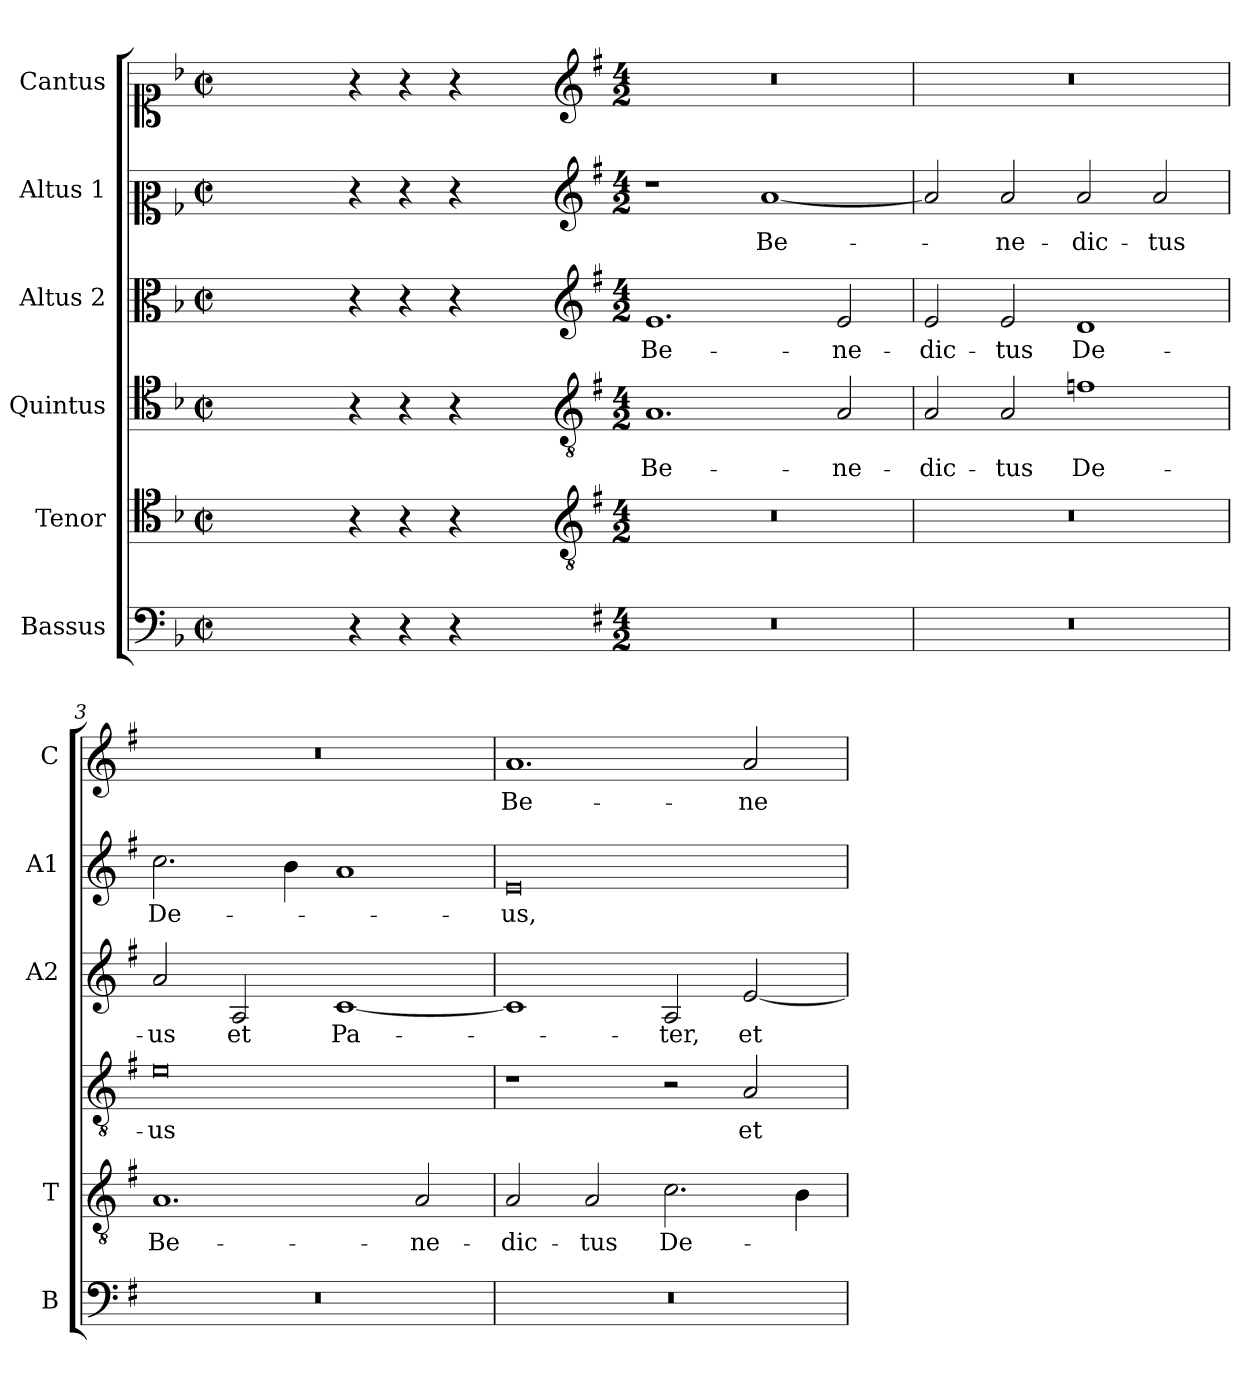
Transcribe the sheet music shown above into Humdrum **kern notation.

**kern	**kern	**text	**kern	**text	**kern	**text	**kern	**text	**kern	**text
*part6	*part5	*part5	*part4	*part4	*part3	*part3	*part2	*part2	*part1	*part1
*staff6	*staff5	*staff5	*staff4	*staff4	*staff3	*staff3	*staff2	*staff2	*staff1	*staff1
*I"Bassus	*I"Tenor	*	*I"Quintus	*	*I"Altus 2	*	*I"Altus 1	*	*I"Cantus	*
*I'B	*I'T	*	*	*	*I'A2	*	*I'A1	*	*I'C	*
*clefF4	*clefC4	*	*clefC4	*	*clefC3	*	*clefC2	*	*clefC1	*
*k[b-]	*k[b-]	*	*k[b-]	*	*k[b-]	*	*k[b-]	*	*k[b-]	*
*F:	*F:	*	*F:	*	*F:	*	*F:	*	*F:	*
*M2/2	*M2/2	*	*M2/2	*	*M2/2	*	*M2/2	*	*M2/2	*
*met(c|)	*met(c|)	*	*met(c|)	*	*met(c|)	*	*met(c|)	*	*met(c|)	*
=	=	=	=	=	=	=	=	=	=	=
1ryy	1ryy	.	1ryy	.	1ryy	.	1ryy	.	1ryy	.
=1X-	=1X-	=1X-	=1X-	=1X-	=1X-	=1X-	=1X-	=1X-	=1X-	=1X-
4r	4r	.	4r	.	4r	.	4r	.	4r	.
4r	4r	.	4r	.	4r	.	4r	.	4r	.
4r	4r	.	4r	.	4r	.	4r	.	4r	.
4ryy	4ryy	.	4ryy	.	4ryy	.	4ryy	.	4ryy	.
=1-	=1-	=1-	=1-	=1-	=1-	=1-	=1-	=1-	=1-	=1-
*	*clefGv2	*	*clefGv2	*	*clefG2	*	*clefG2	*	*clefG2	*
*k[f#]	*k[f#]	*	*k[f#]	*	*k[f#]	*	*k[f#]	*	*k[f#]	*
*G:	*G:	*	*G:	*	*G:	*	*G:	*	*G:	*
*M4/2	*M4/2	*	*M4/2	*	*M4/2	*	*M4/2	*	*M4/2	*
!	!	!	!	!LO:LY:b	!	!LO:LY:b	!	!	!	!
0r	0r	.	1.A	Be-	1.e	Be-	1r	.	0r	.
!	!	!	!	!	!	!	!	!LO:LY:b	!	!
.	.	.	.	.	.	.	[1a	Be-	.	.
!	!	!	!	!LO:LY:b	!	!LO:LY:b	!	!	!	!
.	.	.	2A/	-ne-	2e/	-ne-	.	.	.	.
=2	=2	=2	=2	=2	=2	=2	=2	=2	=2	=2
!	!	!	!	!LO:LY:b	!	!LO:LY:b	!	!	!	!
0r	0r	.	2A/	-dic-	2e/	-dic-	2a/]	.	0r	.
!	!	!	!	!LO:LY:b	!	!LO:LY:b	!	!LO:LY:b	!	!
.	.	.	2A/	-tus	2e/	-tus	2a/	-ne-	.	.
!	!	!	!	!LO:LY:b	!	!LO:LY:b	!	!LO:LY:b	!	!
.	.	.	1fn	De-	1d	De-	2a/	-dic-	.	.
!	!	!	!	!	!	!	!	!LO:LY:b	!	!
.	.	.	.	.	.	.	2a/	-tus	.	.
=3	=3	=3	=3	=3	=3	=3	=3	=3	=3	=3
!	!	!LO:LY:b	!	!LO:LY:b	!	!LO:LY:b	!	!LO:LY:b	!	!
0r	1.A	Be-	0e	-us	2a/	-us	2.cc\	De-	0r	.
!	!	!	!	!	!	!LO:LY:b	!	!	!	!
.	.	.	.	.	2A/	et	.	.	.	.
.	.	.	.	.	.	.	4b\	.	.	.
!	!	!	!	!	!	!LO:LY:b	!	!	!	!
.	.	.	.	.	[1c	Pa-	1a	.	.	.
!	!	!LO:LY:b	!	!	!	!	!	!	!	!
.	2A/	-ne-	.	.	.	.	.	.	.	.
=4	=4	=4	=4	=4	=4	=4	=4	=4	=4	=4
!	!	!LO:LY:b	!	!	!	!	!	!LO:LY:b	!	!LO:LY:b
0r	2A/	-dic-	1r	.	1c]	.	0e	-us,	1.a	Be-
!	!	!LO:LY:b	!	!	!	!	!	!	!	!
.	2A/	-tus	.	.	.	.	.	.	.	.
!	!	!LO:LY:b	!	!	!	!LO:LY:b	!	!	!	!
.	2.c\	De-	2r	.	2A/	-ter,	.	.	.	.
!	!	!	!	!LO:LY:b	!	!LO:LY:b	!	!	!	!LO:LY:b
.	.	.	2A/	et	[2e/	et	.	.	2a/	-ne-
.	4B\	.	.	.	.	.	.	.	.	.
=	=	=	=	=	=	=	=	=	=	=
*-	*-	*-	*-	*-	*-	*-	*-	*-	*-	*-
